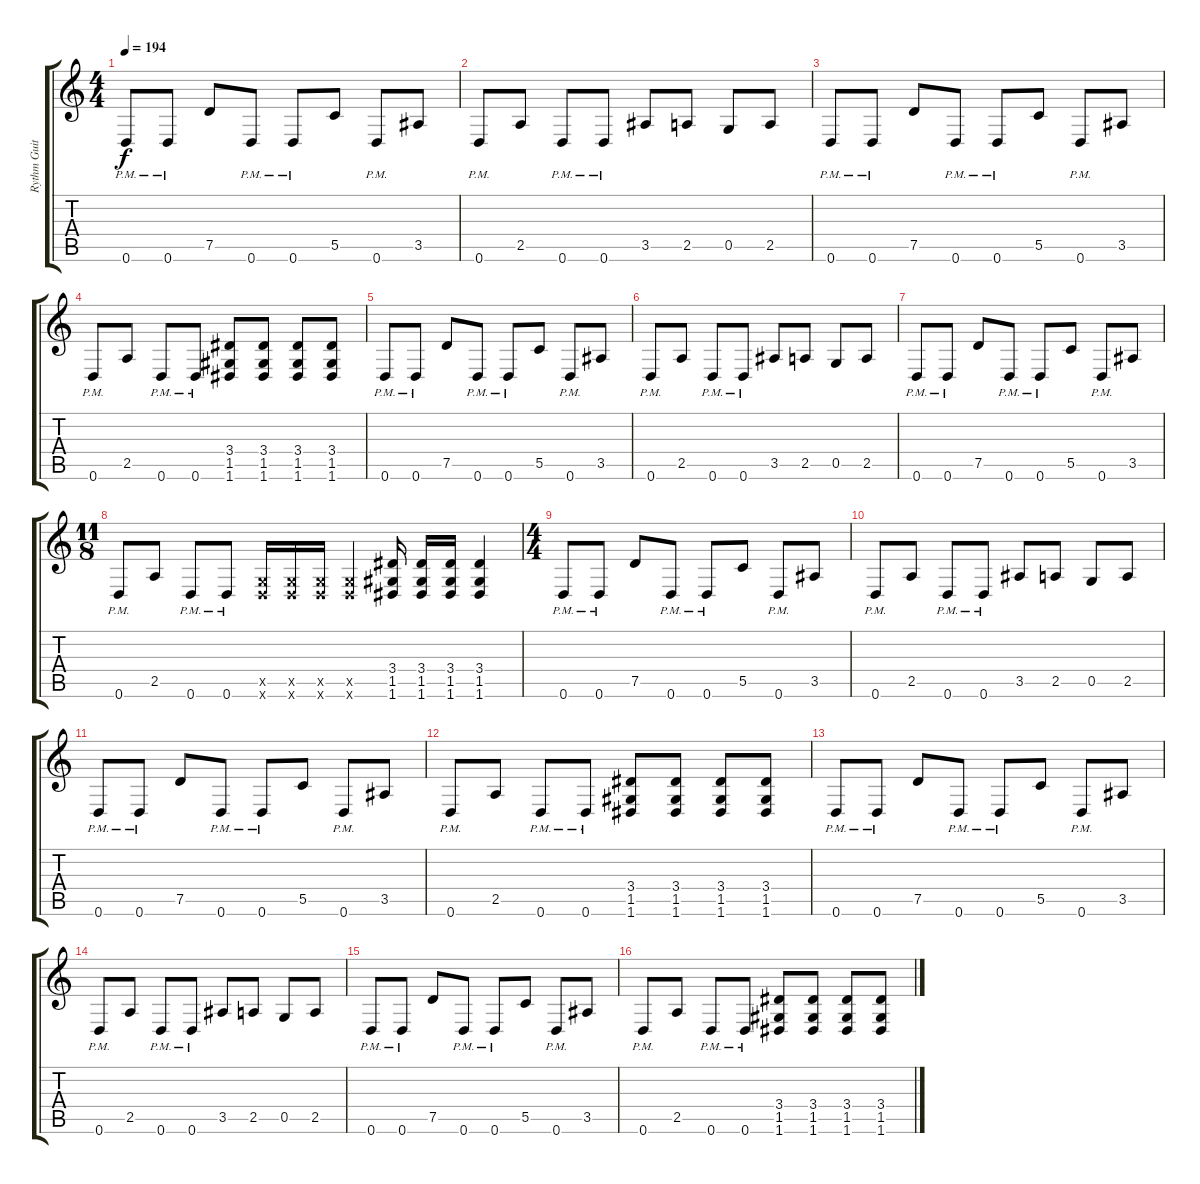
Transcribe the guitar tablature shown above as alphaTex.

\track ("Rythm Guitar" "Rythm Guit") {instrument distortionguitar}
\staff {score tabs}
\tuning (D4 A3 F3 C3 G2 D2) {hide}
\ts (4 4)
\tempo 194
\clef g2
\ks c
0.6{pm}.8{dy f} 0.6{pm}.8 7.5.8 0.6{pm}.8 0.6{pm}.8 5.5.8 0.6{pm}.8 3.5.8 |
0.6{pm}.8 2.5.8 0.6{pm}.8 0.6{pm}.8 3.5.8 2.5.8 0.5.8 2.5.8 |
0.6{pm}.8 0.6{pm}.8 7.5.8 0.6{pm}.8 0.6{pm}.8 5.5.8 0.6{pm}.8 3.5.8 |
0.6{pm}.8 2.5.8 0.6{pm}.8 0.6{pm}.8 (3.4 1.5 1.6).8 (3.4 1.5 1.6).8 (3.4 1.5 1.6).8 (3.4 1.5 1.6).8 |
0.6{pm}.8 0.6{pm}.8 7.5.8 0.6{pm}.8 0.6{pm}.8 5.5.8 0.6{pm}.8 3.5.8 |
0.6{pm}.8 2.5.8 0.6{pm}.8 0.6{pm}.8 3.5.8 2.5.8 0.5.8 2.5.8 |
0.6{pm}.8 0.6{pm}.8 7.5.8 0.6{pm}.8 0.6{pm}.8 5.5.8 0.6{pm}.8 3.5.8 |
\ts (11 8)
0.6{pm}.8 2.5.8 0.6{pm}.8 0.6{pm}.8 (0.5{x} 0.6{x}).16 (0.5{x} 0.6{x}).16 (0.5{x} 0.6{x}).16 (0.5{x} 0.6{x}).4 (3.4 1.5 1.6).16 (3.4 1.5 1.6).16 (3.4 1.5 1.6).16 (3.4 1.5 1.6).4 |
\ts (4 4)
0.6{pm}.8 0.6{pm}.8 7.5.8 0.6{pm}.8 0.6{pm}.8 5.5.8 0.6{pm}.8 3.5.8 |
0.6{pm}.8 2.5.8 0.6{pm}.8 0.6{pm}.8 3.5.8 2.5.8 0.5.8 2.5.8 |
0.6{pm}.8 0.6{pm}.8 7.5.8 0.6{pm}.8 0.6{pm}.8 5.5.8 0.6{pm}.8 3.5.8 |
0.6{pm}.8 2.5.8 0.6{pm}.8 0.6{pm}.8 (3.4 1.5 1.6).8 (3.4 1.5 1.6).8 (3.4 1.5 1.6).8 (3.4 1.5 1.6).8 |
0.6{pm}.8 0.6{pm}.8 7.5.8 0.6{pm}.8 0.6{pm}.8 5.5.8 0.6{pm}.8 3.5.8 |
0.6{pm}.8 2.5.8 0.6{pm}.8 0.6{pm}.8 3.5.8 2.5.8 0.5.8 2.5.8 |
0.6{pm}.8 0.6{pm}.8 7.5.8 0.6{pm}.8 0.6{pm}.8 5.5.8 0.6{pm}.8 3.5.8 |
0.6{pm}.8 2.5.8 0.6{pm}.8 0.6{pm}.8 (3.4 1.5 1.6).8 (3.4 1.5 1.6).8 (3.4 1.5 1.6).8 (3.4 1.5 1.6).8
